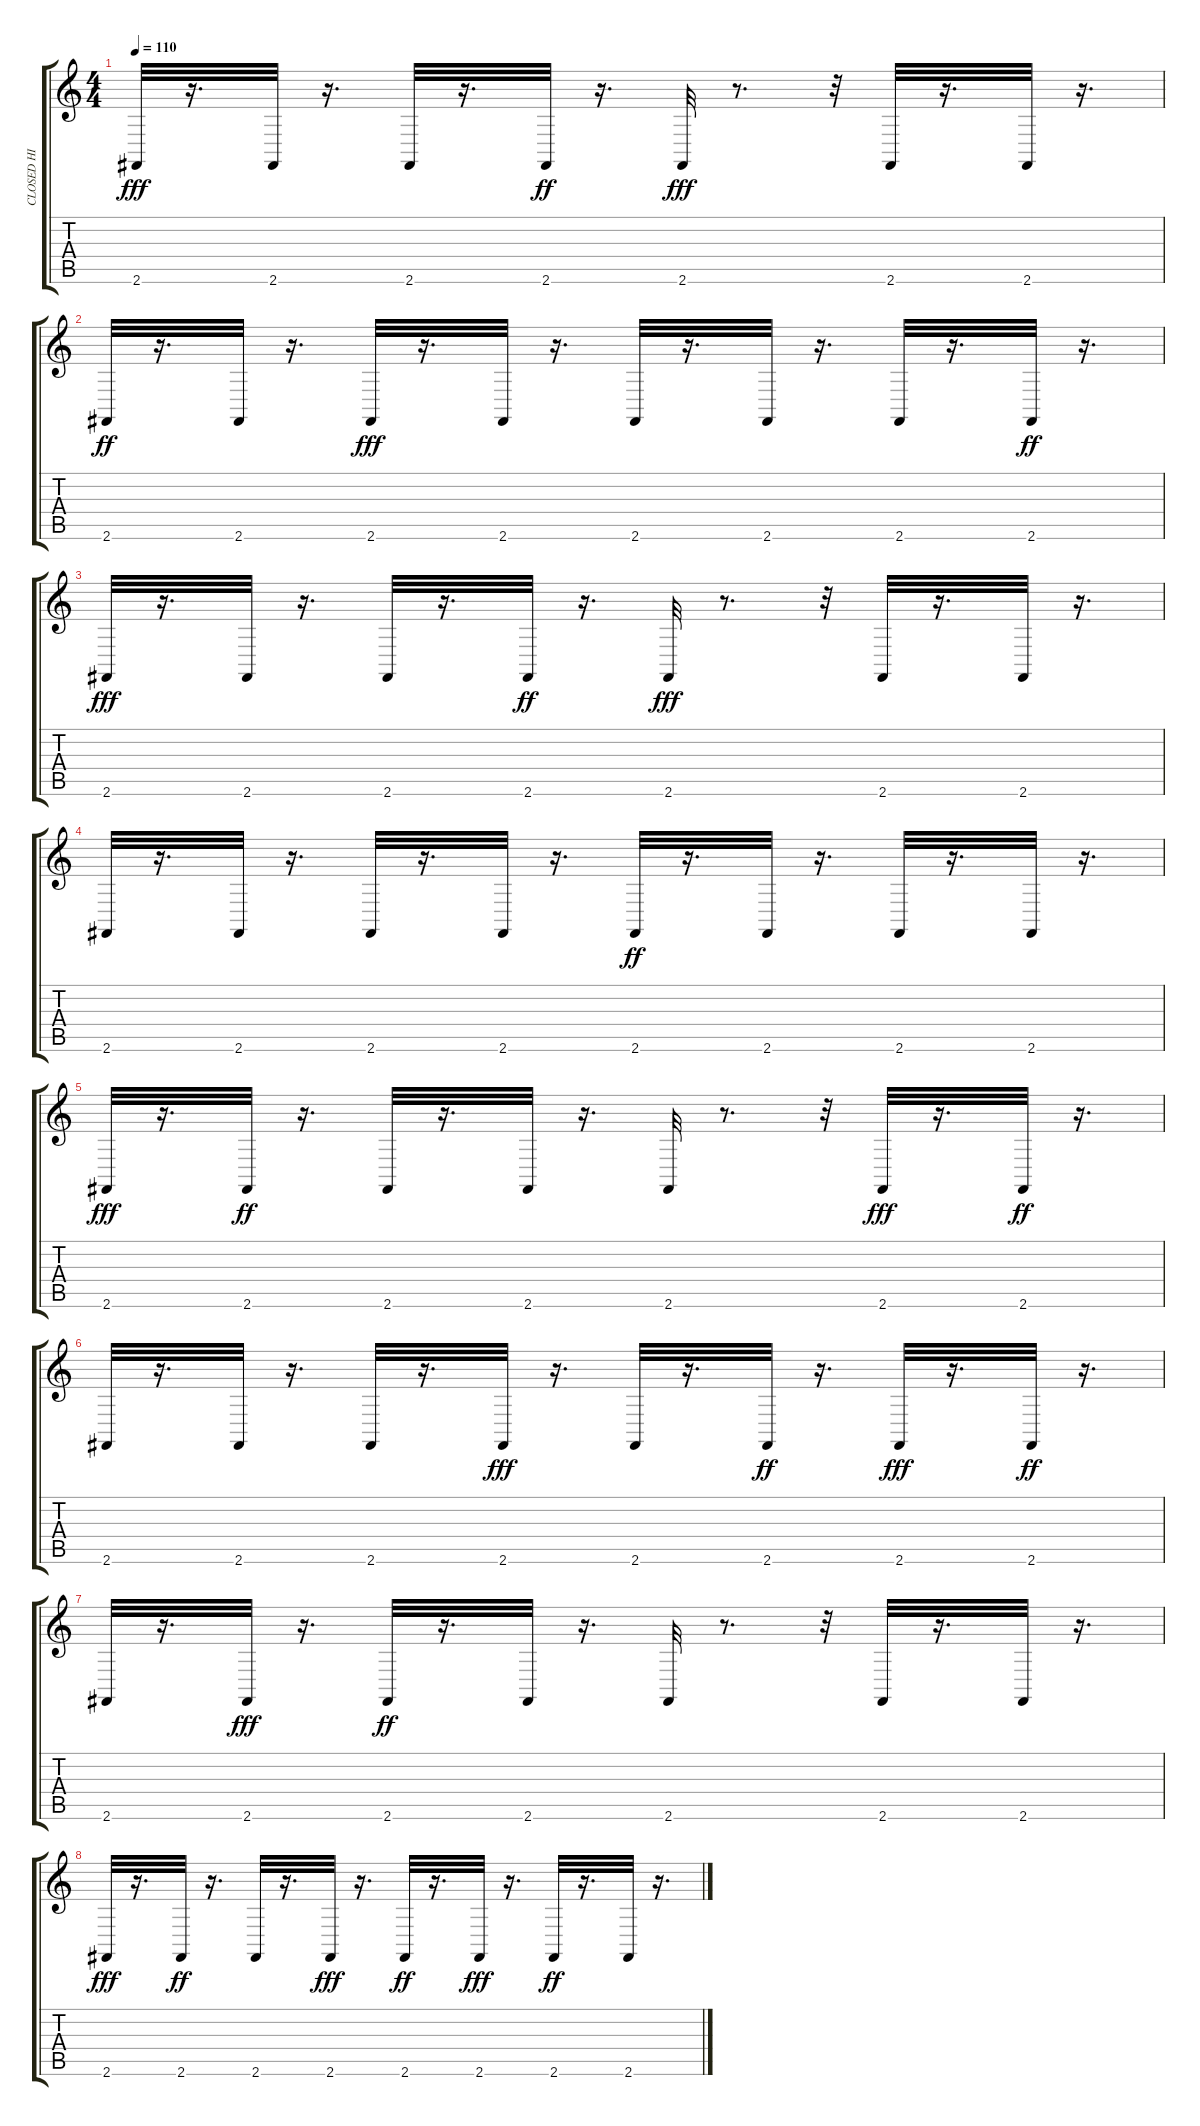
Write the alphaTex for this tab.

\track ("CLOSED HI HAT" "CLOSED HI ") {instrument tinklebell}
\staff {score tabs}
\tuning (E4 B3 G3 D3 A2 E2) {hide}
\ts (4 4)
\tempo 110
\clef g2
\ks c
2.6.32{dy fff} r.16{d} 2.6.32 r.16{d} 2.6.32 r.16{d} 2.6.32{dy ff} r.16{d} 2.6.32{dy fff} r.8{d} r.32 2.6.32 r.16{d} 2.6.32 r.16{d} |
2.6.32{dy ff} r.16{d} 2.6.32 r.16{d} 2.6.32{dy fff} r.16{d} 2.6.32 r.16{d} 2.6.32 r.16{d} 2.6.32 r.16{d} 2.6.32 r.16{d} 2.6.32{dy ff} r.16{d} |
2.6.32{dy fff} r.16{d} 2.6.32 r.16{d} 2.6.32 r.16{d} 2.6.32{dy ff} r.16{d} 2.6.32{dy fff} r.8{d} r.32 2.6.32 r.16{d} 2.6.32 r.16{d} |
2.6.32 r.16{d} 2.6.32 r.16{d} 2.6.32 r.16{d} 2.6.32 r.16{d} 2.6.32{dy ff} r.16{d} 2.6.32 r.16{d} 2.6.32 r.16{d} 2.6.32 r.16{d} |
2.6.32{dy fff} r.16{d} 2.6.32{dy ff} r.16{d} 2.6.32 r.16{d} 2.6.32 r.16{d} 2.6.32 r.8{d} r.32 2.6.32{dy fff} r.16{d} 2.6.32{dy ff} r.16{d} |
2.6.32 r.16{d} 2.6.32 r.16{d} 2.6.32 r.16{d} 2.6.32{dy fff} r.16{d} 2.6.32 r.16{d} 2.6.32{dy ff} r.16{d} 2.6.32{dy fff} r.16{d} 2.6.32{dy ff} r.16{d} |
2.6.32 r.16{d} 2.6.32{dy fff} r.16{d} 2.6.32{dy ff} r.16{d} 2.6.32 r.16{d} 2.6.32 r.8{d} r.32 2.6.32 r.16{d} 2.6.32 r.16{d} |
2.6.32{dy fff} r.16{d} 2.6.32{dy ff} r.16{d} 2.6.32 r.16{d} 2.6.32{dy fff} r.16{d} 2.6.32{dy ff} r.16{d} 2.6.32{dy fff} r.16{d} 2.6.32{dy ff} r.16{d} 2.6.32 r.16{d}
